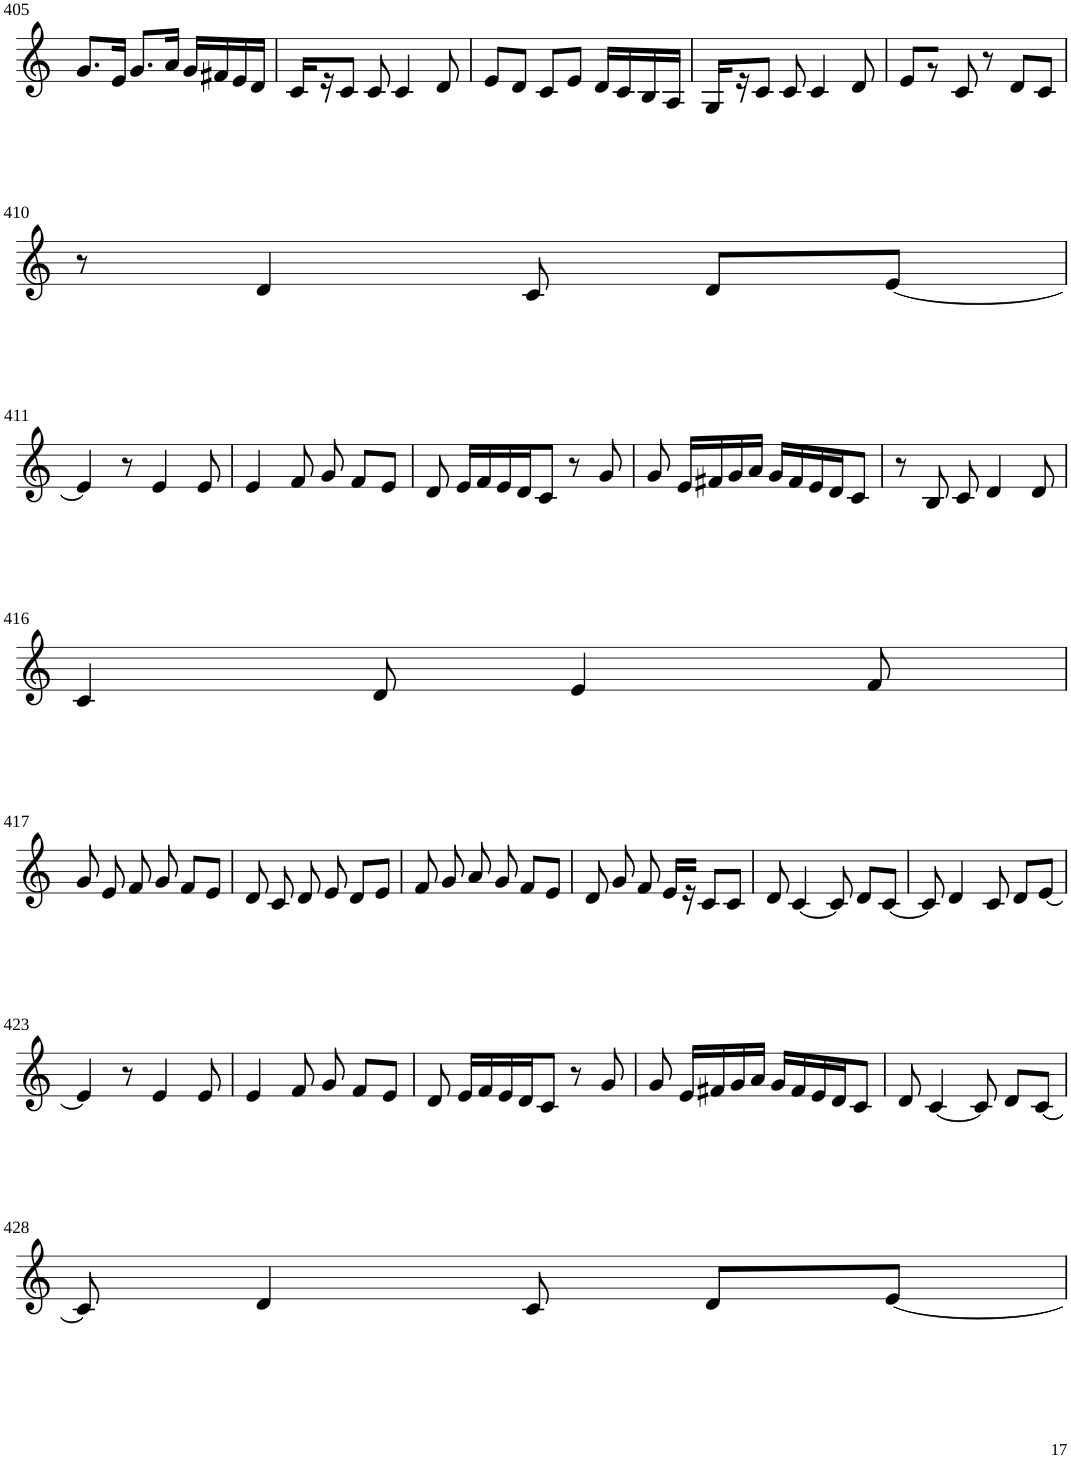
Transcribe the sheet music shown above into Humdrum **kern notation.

**kern
*part1
*staff1
*I"Violin
!!LO:PB:g=z
*clefG2
*k[]
*M3/4
=405
8.g/L
16e/Jk
8.g/L
16a/Jk
16g/LL
16f#X/
16e/
16d/JJ
=406
16c/LL
16r
8c/J
8c/
4c/
8d/
=407
8e/L
8d/J
8c/L
8e/J
16d/LL
16c/
16B/
16A/JJ
=408
16G/LL
16r
8c/J
8c/
4c/
8d/
=409
8e/L
8r
8c/
8r
8d/L
8c/J
!!LO:LB:g=z
=410
8r
4d/
8c/
8d/L
[8e/J
!!LO:LB:g=z
=411
4e/]
8r
4e/
8e/
=412
4e/
8f/
8g/
8f/L
8e/J
=413
8d/
16e/LL
16f/
16e/
16d/J
8c/J
8r
8g/
=414
8g/
16e/LL
16f#X/
16g/
16a/JJ
16g/LL
16f#/
16e/
16d/J
8c/J
=415
8r
8B/
8c/
4d/
8d/
!!LO:LB:g=z
=416
4c/
8d/
4e/
8f/
!!LO:LB:g=z
=417
8g/
8e/
8f/
8g/
8f/L
8e/J
=418
8d/
8c/
8d/
8e/
8d/L
8e/J
=419
8f/
8g/
8a/
8g/
8f/L
8e/J
=420
8d/
8g/
8f/
16e/LL
16r
8c/L
8c/J
=421
8d/
[4c/
8c/]
8d/L
[8c/J
=422
8c/]
4d/
8c/
8d/L
[8e/J
!!LO:LB:g=z
=423
4e/]
8r
4e/
8e/
=424
4e/
8f/
8g/
8f/L
8e/J
=425
8d/
16e/LL
16f/
16e/
16d/J
8c/J
8r
8g/
=426
8g/
16e/LL
16f#X/
16g/
16a/JJ
16g/LL
16f#/
16e/
16d/J
8c/J
=427
8d/
[4c/
8c/]
8d/L
[8c/J
!!LO:LB:g=z
=428
8c/]
4d/
8c/
8d/L
[8e/J
=
*-
